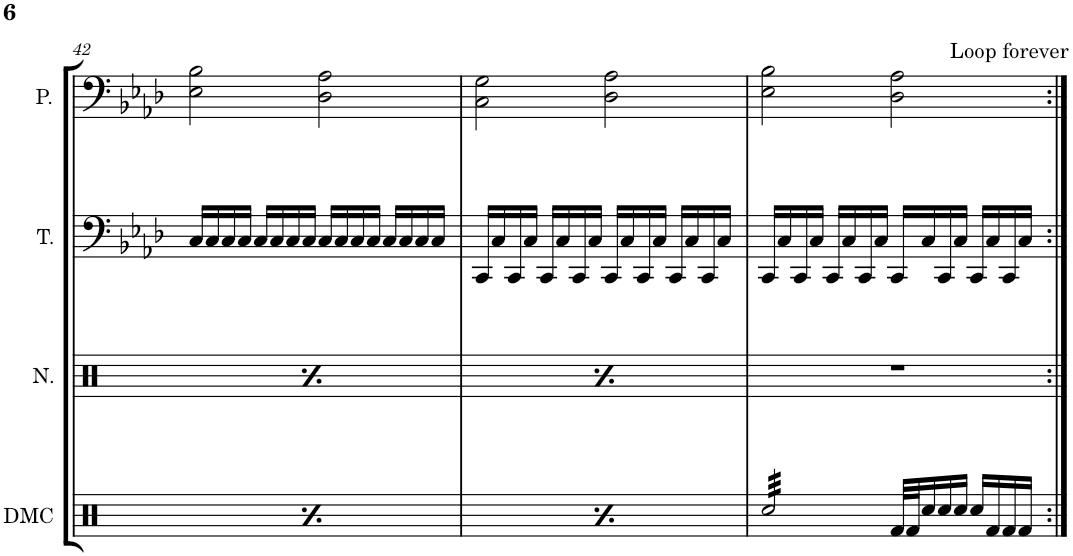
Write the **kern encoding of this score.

**kern	**kern	**kern	**kern
*part4	*part3	*part2	*part1
*staff4	*staff3	*staff2	*staff1
*I"DMC	*I"Noise	*I"Triangle	*I"Pulse
*I'DMC	*I'N.	*I'T.	*I'P.
!!LO:PB:g=z
*clefX	*clefX	*clefF4	*clefF4
*k[]	*k[]	*k[b-e-a-d-]	*k[b-e-a-d-]
*M4/4	*M4/4	*M4/4	*M4/4
*met(c)	*met(c)	*met(c)	*met(c)
=42	=42	=42	=42
8Rf/L	8Rgg/L	16C/LL	2E-\ 2B-\
.	.	16C/	.
8Rcc/J	8Rgg/J	16C/	.
.	.	16C/JJ	.
16Rf/LL	16Rgg/LL	16C/LL	.
16Rf/J	16Rgg/J	16C/	.
8Rcc/J	8Rgg/J	16C/	.
.	.	16C/JJ	.
16Rf/LL	16Rgg/LL	16C/LL	2D-\ 2A-\
16Rf/	16Rgg/	16C/	.
16Rcc/	16Rgg/	16C/	.
16Rf/JJ	16Rgg/JJ	16C/JJ	.
16r	16Rgg/LL	16C/LL	.
16Rf/KL	16Rgg/	16C/	.
8Rcc/J	16Rgg/	16C/	.
.	16Rgg/JJ	16C/JJ	.
=43	=43	=43	=43
8Rf/L	8Rgg/L	16CC/LL	2C\ 2G\
.	.	16C/	.
8Rcc/J	8Rgg/J	16CC/	.
.	.	16C/JJ	.
16Rf/LL	16Rgg/LL	16CC/LL	.
16Rf/J	16Rgg/J	16C/	.
8Rcc/J	8Rgg/J	16CC/	.
.	.	16C/JJ	.
16Rf/LL	16Rgg/LL	16CC/LL	2D-\ 2A-\
16Rf/	16Rgg/	16C/	.
16Rcc/	16Rgg/	16CC/	.
16Rf/JJ	16Rgg/JJ	16C/JJ	.
16r	16Rgg/LL	16CC/LL	.
16Rf/KL	16Rgg/	16C/	.
8Rcc/J	16Rgg/	16CC/	.
.	16Rgg/JJ	16C/JJ	.
=44	=44	=44	=44
*	*	*	*^
*tremolo	*	*	*	*
32Rcc/LLL	1r	16CC/LL	2E-\ 2B-\	2ryy
32Rcc/	.	.	.	.
32Rcc/	.	16C/	.	.
32Rcc/	.	.	.	.
32Rcc/	.	16CC/	.	.
32Rcc/	.	.	.	.
32Rcc/	.	16C/JJ	.	.
32Rcc/	.	.	.	.
32Rcc/	.	16CC/LL	.	.
32Rcc/	.	.	.	.
32Rcc/	.	16C/	.	.
32Rcc/	.	.	.	.
32Rcc/	.	16CC/	.	.
32Rcc/	.	.	.	.
32Rcc/	.	16C/JJ	.	.
32Rcc/JJJ	.	.	.	.
*Xtremolo	*	*	*	*
32Rf/LLL	.	16CC/LL	2D-\ 2A-\	8.ryy
32Rf/J	.	.	.	.
16Rcc/	.	16C/	.	.
16Rcc/	.	16CC/	.	.
!	!	!	!	!LO:TX:a:t=Loop forever
16Rcc/JJ	.	16C/JJ	.	4ryy
16Rcc/LL	.	16CC/LL	.	.
16Rf/	.	16C/	.	.
16Rf/	.	16CC/	.	.
16Rf/JJ	.	16C/JJ	.	16ryy
*	*	*	*v	*v
=:|!	=:|!	=:|!	=:|!
*-	*-	*-	*-
